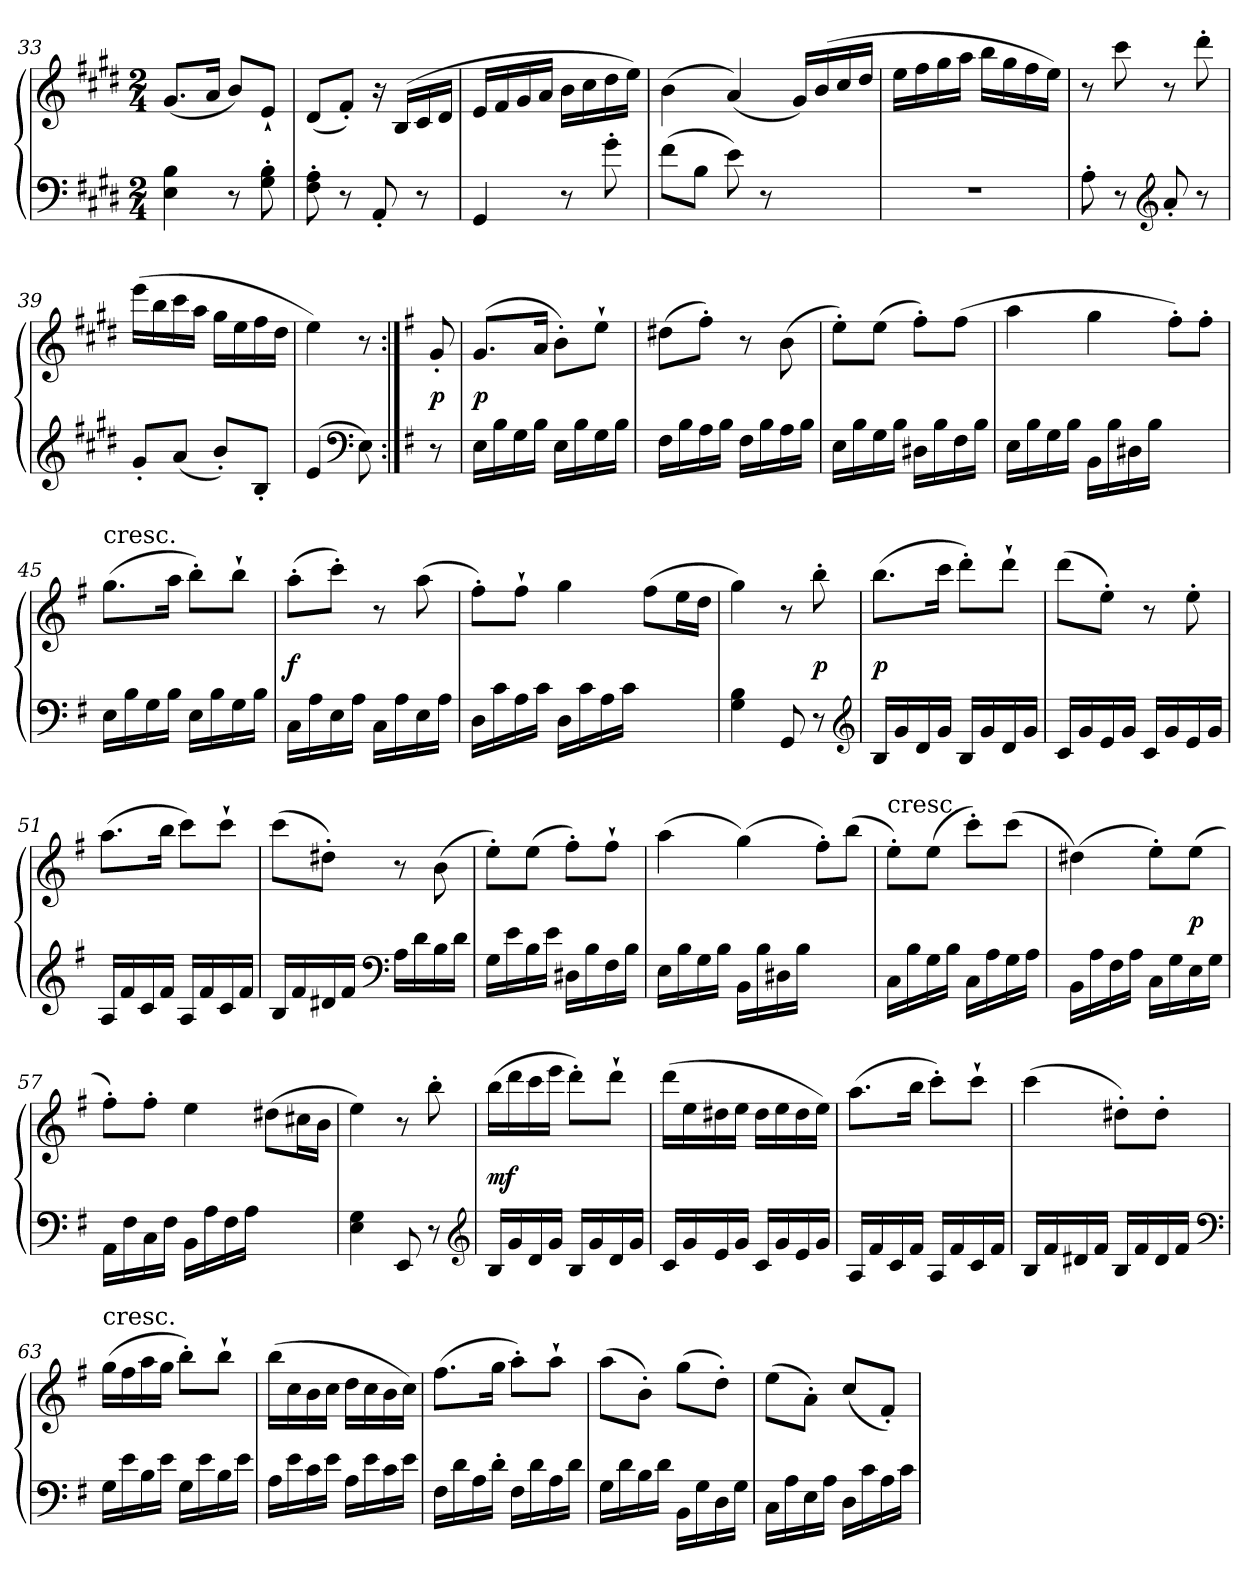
**kern	**kern	**dynam
*part1	*part1	*part1
*staff2	*staff1	*staff1/2
*clefF4	*clefG2	*
*k[f#c#g#d#]	*k[f#c#g#d#]	*
*M2/4	*M2/4	*
=33	=33	=33
4E\ 4B\	(8.g#/L	.
.	16a/Jk	.
8r	8b/L)	.
8G#'\ 8B'\	8e`/J	.
=34	=34	=34
8F#'\ 8A'\	(8d#/L	.
8r	8f#'/J)	.
8AA'/	16r	.
.	(16B/LL	.
8r	16c#/	.
.	16d#/JJ	.
=35	=35	=35
4GG#/	16e/LL	.
.	16f#/	.
.	16g#/	.
.	16a/JJ	.
8r	16b\LL	.
.	16cc#\	.
8g#'\	16dd#\	.
.	16ee\JJ)	.
=36	=36	=36
(8f#\L	(4b	.
8B\J	.	.
8e\)	(4a/)	.
8r	.	.
4ryy	16g#/LL)	.
.	(16b/	.
.	16cc#/	.
.	16dd#/JJ	.
=37	=37	=37
2r	16ee\LL	.
.	16ff#\	.
.	16gg#\	.
.	16aa\JJ	.
.	16bb\LL	.
.	16gg#\	.
.	16ff#\	.
.	16ee\JJ)	.
=38	=38	=38
8A'\	8r	.
8r	8ccc#\	.
*clefG2	*	*
8a'/	8r	.
8r	8ddd#'\	.
=39	=39	=39
8g#'/L	(16eee\LL	.
.	16bb\	.
(8a/J	16ccc#\	.
.	16aa\JJ	.
8b'/L)	16gg#\LL	.
.	16ee\	.
8B'/J	16ff#\	.
.	16dd#\JJ	.
=40	=40	=40
(4e/	4ee\)	.
*clefF4	*	*
8E\)	8r	.
=:|!	=:|!	=:|!
*k[f#]	*k[f#]	*
8r	8g'/	p
=41	=41	=41
16E\LL	(8.g/L	p
16B\	.	.
16G\	.	.
16B\JJ	16a/Jk	.
16E\LL	8b'\L)	.
16B\	.	.
16G\	8ee`\J	.
16B\JJ	.	.
=42	=42	=42
16F#\LL	(8dd#X\L	.
16B\	.	.
16A\	8ff#'\J)	.
16B\JJ	.	.
16F#\LL	8r	.
16B\	.	.
16A\	(8b\	.
16B\JJ	.	.
=43	=43	=43
16E\LL	8ee'\L)	.
16B\	.	.
16G\	(8ee\J	.
16B\JJ	.	.
16D#X\LL	8ff#'\L)	.
16B\	.	.
16F#\	(8ff#\J	.
16B\JJ	.	.
=44	=44	=44
16E\LL	4aa	.
16B\	.	.
16G\	.	.
16B\JJ	.	.
16BB\LL	4gg\	.
16B\	.	.
16D#X\	.	.
16B\JJ	.	.
4ryy	8ff#'\L)	.
.	8ff#'\J	.
=45	=45	=45
!	!LO:TX:t=cresc.	!
16E\LL	(8.gg\L	.
16B\	.	.
16G\	.	.
16B\JJ	16aa\Jk	.
16E\LL	8bb'\L)	.
16B\	.	.
16G\	8bb`\J	.
16B\JJ	.	.
=46	=46	=46
16C\LL	(8aa'\L	f
16A\	.	.
16E\	8ccc'\J)	.
16A\JJ	.	.
16C\LL	8r	.
16A\	.	.
16E\	(8aa\	.
16A\JJ	.	.
=47	=47	=47
16D\LL	8ff#'\L)	.
16c\	.	.
16A\	8ff#`\J	.
16c\JJ	.	.
16D\LL	4gg	.
16c\	.	.
16A\	.	.
16c\JJ	.	.
4ryy	(8ff#\L	.
.	16ee\L	.
.	16dd\JJ	.
=48	=48	=48
4G\ 4B\	4gg\)	.
8GG/	8r	.
8r	8bb'\	p
*clefG2	*	*
=49	=49	=49
16B/LL	(8.bb\L	p
16g/	.	.
16d/	.	.
16g/JJ	16ccc\Jk	.
16B/LL	8ddd'\L)	.
16g/	.	.
16d/	8ddd`\J	.
16g/JJ	.	.
=50	=50	=50
16c/LL	(8ddd\L	.
16g/	.	.
16e/	8ee'\J)	.
16g/JJ	.	.
16c/LL	8r	.
16g/	.	.
16e/	8ee'\	.
16g/JJ	.	.
=51	=51	=51
16A/LL	(8.aa\L	.
16f#/	.	.
16c/	.	.
16f#/JJ	16bb\Jk	.
16A/LL	8ccc\L)	.
16f#/	.	.
16c/	8ccc`\J	.
16f#/JJ	.	.
=52	=52	=52
16B/LL	(8ccc\L	.
16f#/	.	.
16d#X/	8dd#X'\J)	.
16f#/JJ	.	.
*clefF4	*	*
16A\LL	8r	.
16d#\	.	.
16B\	(8b\	.
16d#\JJ	.	.
=53	=53	=53
16G\LL	8ee'\L)	.
16e\	.	.
16B\	(8ee\J	.
16e\JJ	.	.
16D#X\LL	8ff#'\L)	.
16B\	.	.
16F#\	8ff#`\J	.
16B\JJ	.	.
=54	=54	=54
16E\LL	(4aa	.
16B\	.	.
16G\	.	.
16B\JJ	.	.
16BB\LL	(4gg\)	.
16B\	.	.
16D#X\	.	.
16B\JJ	.	.
4ryy	8ff#'\L)	.
.	(8bb\J	.
=55	=55	=55
!	!LO:TX:t=cresc.	!
16C\LL	8ee'\L)	.
16B\	.	.
16G\	(8ee\J	.
16B\JJ	.	.
16C\LL	8ccc'\L)	.
16A\	.	.
16G\	(8ccc\J	.
16A\JJ	.	.
=56	=56	=56
16BB\LL	(4dd#X\)	.
16A\	.	.
16F#\	.	.
16A\JJ	.	.
16C\LL	8ee'\L)	.
16G\	.	.
16E\	(8ee\J	p
16G\JJ	.	.
=57	=57	=57
16AA\LL	8ff#'\L)	.
16F#\	.	.
16C\	8ff#'\J	.
16F#\JJ	.	.
16BB\LL	4ee	.
16A\	.	.
16F#\	.	.
16A\JJ	.	.
4ryy	(8dd#X\L	.
.	16cc#X\L	.
.	16b\JJ	.
=58	=58	=58
4E\ 4G\	4ee\)	.
8EE/	8r	.
8r	8bb'\	.
*clefG2	*	*
=59	=59	=59
16B/LL	(16bb\LL	mf
16g/	16ddd\	.
16d/	16ccc\	.
16g/JJ	16eee\JJ	.
16B/LL	8ddd'\L)	.
16g/	.	.
16d/	8ddd`\J	.
16g/JJ	.	.
=60	=60	=60
16c/LL	(16ddd\LL	.
16g/	16ee\	.
16e/	16dd#X\	.
16g/JJ	16ee\JJ	.
16c/LL	16dd#\LL	.
16g/	16ee\	.
16e/	16dd#\	.
16g/JJ	16ee\JJ)	.
=61	=61	=61
16A/LL	(8.aa\L	.
16f#/	.	.
16c/	.	.
16f#/JJ	16bb\Jk	.
16A/LL	8ccc'\L)	.
16f#/	.	.
16c/	8ccc`\J	.
16f#/JJ	.	.
=62	=62	=62
16B/LL	(4ccc\	.
16f#/	.	.
16d#X/	.	.
16f#/JJ	.	.
16B/LL	8dd#X'\L)	.
16f#/	.	.
16d#/	8dd#'\J	.
16f#/JJ	.	.
*clefF4	*	*
=63	=63	=63
!	!LO:TX:t=cresc.	!
16G\LL	(16gg\LL	.
16e\	16ff#\	.
16B\	16aa\	.
16e\JJ	16gg\JJ	.
16G\LL	8bb'\L)	.
16e\	.	.
16B\	8bb`\J	.
16e\JJ	.	.
=64	=64	=64
16A\LL	(16bb\LL	.
16e\	16cc\	.
16c\	16b\	.
16e\JJ	16cc\JJ	.
16A\LL	16dd\LL	.
16e\	16cc\	.
16c\	16b\	.
16e\JJ	16cc\JJ)	.
=65	=65	=65
16F#\LL	(8.ff#\L	.
16d\	.	.
16A\	.	.
16d'\JJ	16gg\Jk	.
16F#\LL	8aa'\L)	.
16d\	.	.
16A\	8aa`\J	.
16d\JJ	.	.
=66	=66	=66
16G\LL	(8aa\L	.
16d\	.	.
16B\	8b'\J)	.
16d\JJ	.	.
16BB\LL	(8gg\L	.
16G\	.	.
16D\	8dd'\J)	.
16G\JJ	.	.
=67	=67	=67
16C\LL	(8ee\L	.
16A\	.	.
16E\	8a'\J)	.
16A\JJ	.	.
16D\LL	(8cc/L	.
16c\	.	.
16A\	8f#'/J)	.
16c\JJ	.	.
=	=	=
*-	*-	*-
